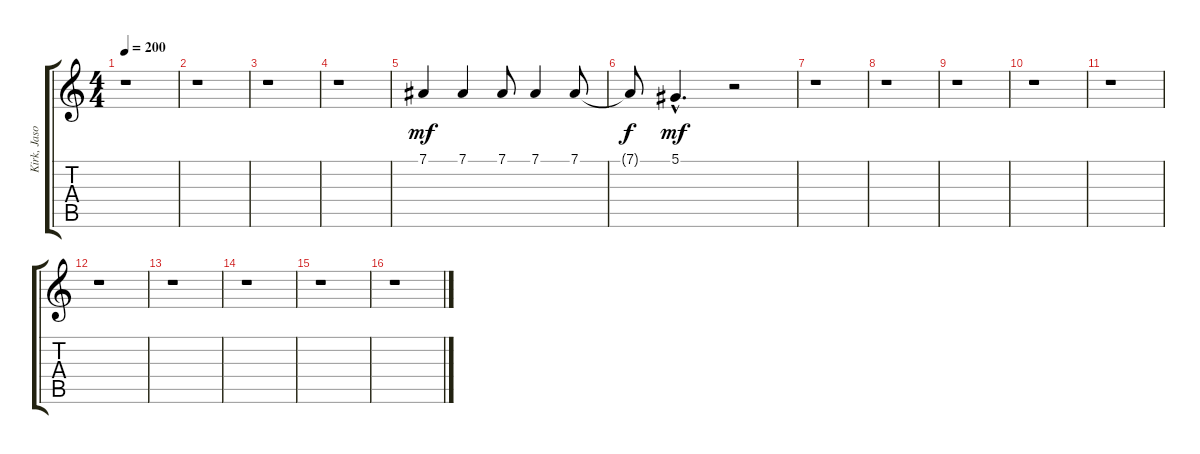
\track ("Kirk, Jason and Lars Vocals" "Kirk, Jaso") {instrument choiraahs}
\staff {score tabs}
\tuning (Eb4 Bb3 Gb3 Db3 Ab2 Eb2) {hide}
\ts (4 4)
\tempo 200
\clef g2
\ks c
r.1{dy f} |
r.1 |
r.1 |
r.1 |
7.1.4{dy mf} 7.1.4 7.1.8 7.1.4 7.1.8 |
7.1{t}.8{dy f} 5.1{hac}.4{d dy mf} r.2 |
r.1 |
r.1 |
r.1 |
r.1 |
r.1 |
r.1 |
r.1 |
r.1 |
r.1 |
r.1
